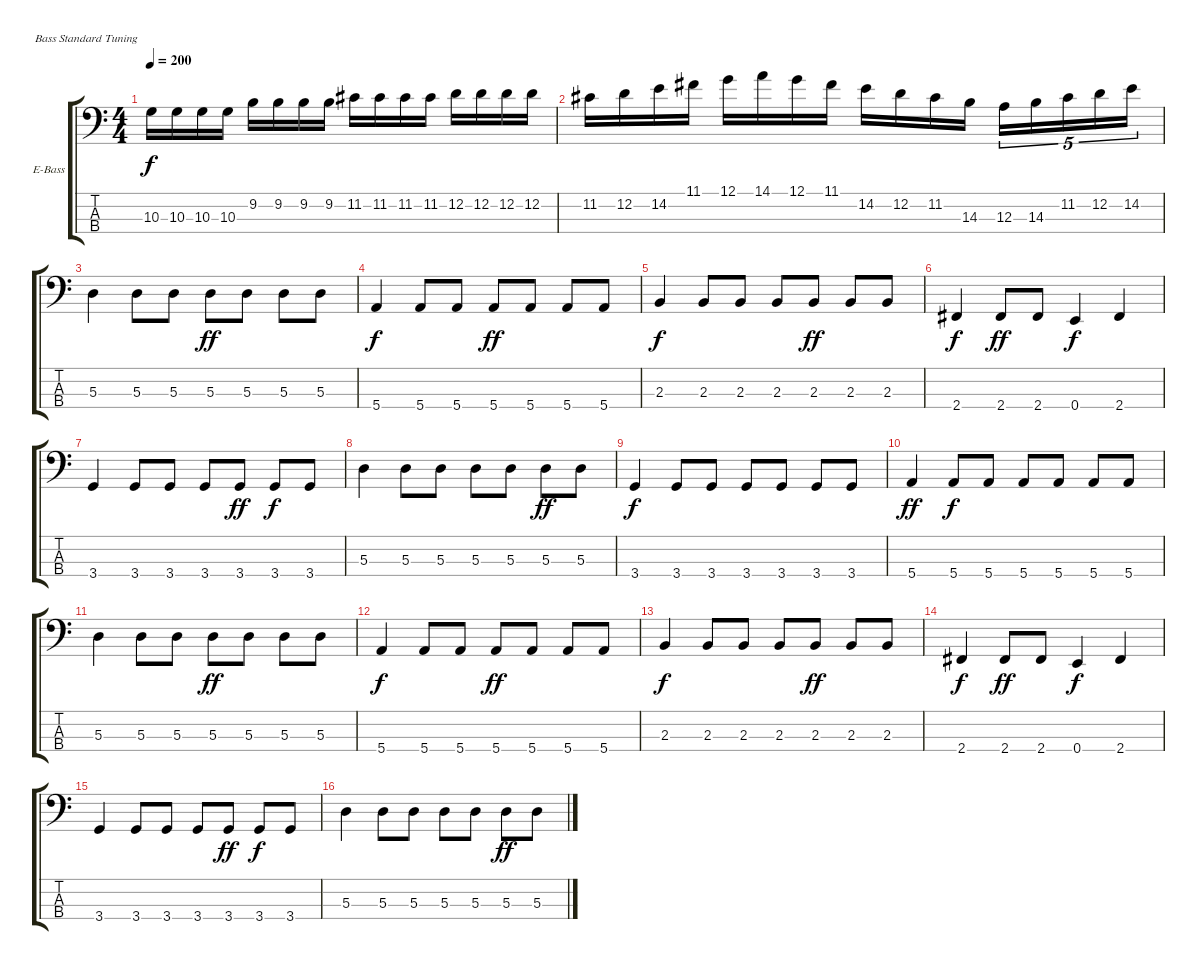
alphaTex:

\bracketExtendMode groupsimilarinstruments
\firstSystemTrackNameOrientation horizontal
\otherSystemsTrackNameOrientation horizontal
\track ("Basse" "E-Bass") {instrument electricbassfinger}
\staff {score tabs}
\tuning (G2 D2 A1 E1)
\ts (4 4)
\tempo 200
\clef f4
\ks c
10.3.16{dy f} 10.3.16 10.3.16 10.3.16 9.2.16 9.2.16 9.2.16 9.2.16 11.2.16 11.2.16 11.2.16 11.2.16 12.2.16 12.2.16 12.2.16 12.2.16 |
11.2.16 12.2.16 14.2.16 11.1.16 12.1.16 14.1.16 12.1.16 11.1.16 14.2.16 12.2.16 11.2.16 14.3.16 12.3.16{tu (5 4)} 14.3.16{tu (5 4)} 11.2.16{tu (5 4)} 12.2.16{tu (5 4)} 14.2.16{tu (5 4)} |
5.3.4 5.3.8 5.3.8 5.3.8{dy ff} 5.3.8 5.3.8 5.3.8 |
5.4.4{dy f} 5.4.8 5.4.8 5.4.8{dy ff} 5.4.8 5.4.8 5.4.8 |
2.3.4{dy f} 2.3.8 2.3.8 2.3.8 2.3.8{dy ff} 2.3.8 2.3.8 |
2.4.4{dy f} 2.4.8{dy ff} 2.4.8 0.4.4{dy f} 2.4.4 |
3.4.4 3.4.8 3.4.8 3.4.8 3.4.8{dy ff} 3.4.8{dy f} 3.4.8 |
5.3.4 5.3.8 5.3.8 5.3.8 5.3.8 5.3.8{dy ff} 5.3.8 |
3.4.4{dy f} 3.4.8 3.4.8 3.4.8 3.4.8 3.4.8 3.4.8 |
5.4.4{dy ff} 5.4.8{dy f} 5.4.8 5.4.8 5.4.8 5.4.8 5.4.8 |
5.3.4 5.3.8 5.3.8 5.3.8{dy ff} 5.3.8 5.3.8 5.3.8 |
5.4.4{dy f} 5.4.8 5.4.8 5.4.8{dy ff} 5.4.8 5.4.8 5.4.8 |
2.3.4{dy f} 2.3.8 2.3.8 2.3.8 2.3.8{dy ff} 2.3.8 2.3.8 |
2.4.4{dy f} 2.4.8{dy ff} 2.4.8 0.4.4{dy f} 2.4.4 |
3.4.4 3.4.8 3.4.8 3.4.8 3.4.8{dy ff} 3.4.8{dy f} 3.4.8 |
5.3.4 5.3.8 5.3.8 5.3.8 5.3.8 5.3.8{dy ff} 5.3.8
